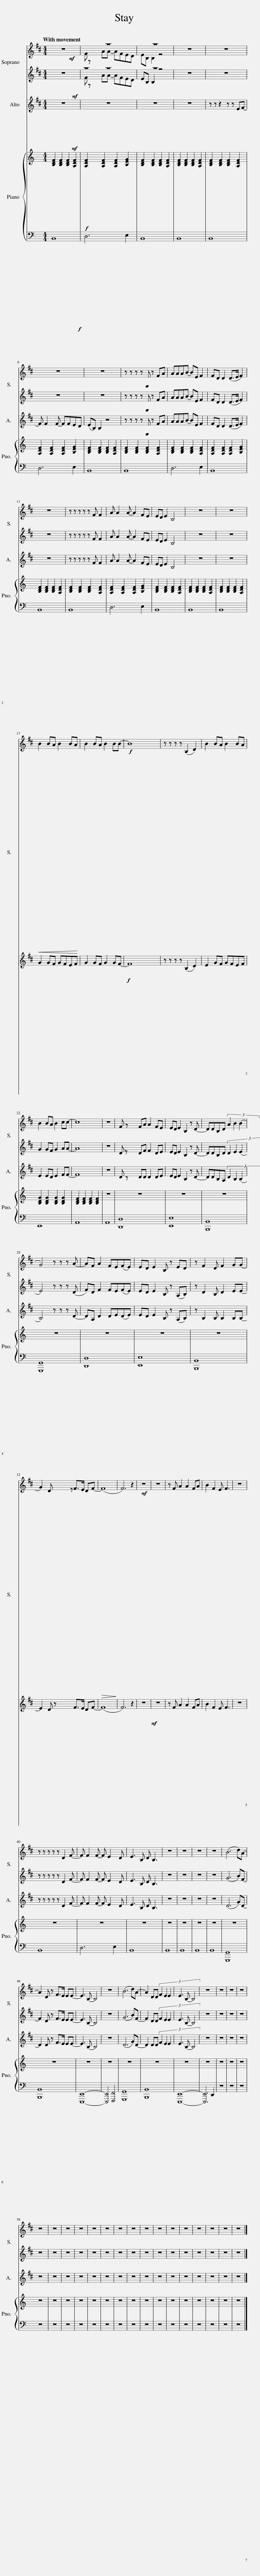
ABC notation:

X:1
%%score { ( 1 3 ) | ( 2 4 5 ) } 6 { 7 | 8 }
L:1/8
Q:1/4=116
M:4/4
I:linebreak $
K:D
V:1 treble
V:3 treble
V:2 treble
V:4 treble
V:5 treble
V:6 treble
V:7 treble
V:8 bass
V:1
!mf! z8 | z8 | z8 | z8 | z8 |$ %5
 z8 | z8 | z z z z D z FA | AAAB- BE F2 | FD D2 (D>E) F2 |$ %10
 z8 | z z z z z F F2 | A A2 A- A2 FE | ED E2 B,4 | z8 | %15
 z8 |$!<(! B2 BA B2 B!f!A!<)! | B2 BA B2 BB- | B8 | z z z z (B,2 D2) | %20
 B2 BA B2 BA |$ B2 BA B2 cc- | c8 | z8 | F z FA A2 FE | %25
 ED E2 B,2 z D- | DDB,D (3:2:2A2 [BB]2 (B4/3 |$ G4) z z z A- | AF A2 FE(FE) | ED E2 B, z ED | %30
 z F2 D F2 GG- |$ G2 D z F>E DF- |!>(! (F8!>)! | F6)!mf! z2 | z8 | %35
 z8 | z F A2 A2 FA | B2 F2 E F3 | z8 |$ z z z z z D2 F- | %40
 F F2 F- F E2 D | E3 B, D B,3 | z8 | z8!D.S.! | z8 | %45
 z8 | (B6 d)A- |$ A2 D z F>E EE- | E3 B,- B,4 | z8 | %50
 (B6 d)A- | A2 DD (3:2:2F2 [EE]2 E4/3 | E3 B,- B,4 | z8 | z8 | %55
 z8 | z8 |$ z8 | z8 | z8 | %60
 z8 | z8 | z8 | z8 | z8 | %65
 z8 | z8 | z8 | z8 | z8 | %70
 z8 | z8 | z8 |] %73
V:2
!mf! z8 | z8 | z8 | z8 | z8 |$ %5
 z8 | z8 | z z z z D z FA | AAAB- BE F2 | FD D2 (D>E) F2 |$ %10
 z8 | z z z z z F F2 | A A2 A- A2 FE | ED E2 B,4 | z8 | %15
 z8 |$!<(! G2 GF GFE!f!F!<)! | G2 GF G2 GF- | F8 | z z z z (B,2 D2) | %20
 E2 GF GFEF |$ G2 GF G2 AA- | A8 | z8 | D z DF F2 DE | %25
 ED E2 B,2 z D- | DDB,D (3:2:2D2 [EE]2 (E4/3 |$ E4) z z z (D | F)D F2 FE(FE) | ED E2 B, z (A,B,) | %30
 z D2 B, D2 EE- |$ E2 D z F>E DF- |!>(! (F8!>)! | F6)!mf! z2 | z8 | %35
 z8 | z F A2 A2 FA | B2 F2 E F3 | z8 |$ z z z z z D2 F- | %40
 F F2 F- F E2 D | E3 B, D B,3 | z8 | z8 | z8 | %45
 z8 | (G6 B)F- |$ F2 D z F>E EE- | E3 B,- B,4 | z8 | %50
 (G6 B)F- | F2 DD (3:2:2F2 [EE]2 E4/3 | E3 B,- B,4 | z8 | z8 | %55
 z8 | z8 |$ z8 | z8 | z8 | %60
 z8 | z8 | z8 | z8 | z8 | %65
 z8 | z8 | z8 | z8 | z8 | %70
 z8 | z8 | z8 |] %73
V:3
 x8 | F z AA- AFED | EB, B,2 z4 | x8 | x8 |$ %5
 x8 | x8 | x8 | x8 | x8 |$ %10
 x8 | x8 | x8 | x8 | x8 | %15
 x8 |$ x8 | x8 | x8 | x8 | %20
 x8 |$ x8 | x8 | x8 | x8 | %25
 x8 | x8 |$ x8 | x8 | x8 | %30
 x8 |$ x8 | x8 | x8 | x8 | %35
 x8 | x8 | x8 | x8 |$ x8 | %40
 x8 | x8 | x8 | x8 | x8 | %45
 x8 | x8 |$ x8 | x8 | x8 | %50
 x8 | x8 | x8 | x8 | x8 | %55
 x8 | x8 |$ x8 | x8 | x8 | %60
 x8 | x8 | x8 | x8 | x8 | %65
 x8 | x8 | x8 | x8 | x8 | %70
 x8 | x8 | x8 |] %73
V:4
 x8 | F z AA- AFED | x8 | x8 | x8 |$ %5
 x8 | x8 | x8 | x8 | x8 |$ %10
 x8 | x8 | x8 | x8 | x8 | %15
 x8 |$ x8 | x8 | x8 | x8 | %20
 x8 |$ x8 | x8 | x8 | x8 | %25
 x8 | x8 |$ x8 | x8 | x8 | %30
 x8 |$ x8 | x8 | x8 | x8 | %35
 x8 | x8 | x8 | x8 |$ x8 | %40
 x8 | x8 | x8 | x8 | x8 | %45
 x8 | x8 |$ x8 | x8 | x8 | %50
 x8 | x8 | x8 | x8 | x8 | %55
 x8 | x8 |$ x8 | x8 | x8 | %60
 x8 | x8 | x8 | x8 | x8 | %65
 x8 | x8 | x8 | x8 | x8 | %70
 x8 | x8 | x8 |] %73
V:5
 x8 | z8 | EB, B,2 z4 | x8 | x8 |$ %5
 x8 | x8 | x8 | x8 | x8 |$ %10
 x8 | x8 | x8 | x8 | x8 | %15
 x8 |$ x8 | x8 | x8 | x8 | %20
 x8 |$ x8 | x8 | x8 | x8 | %25
 x8 | x8 |$ x8 | x8 | x8 | %30
 x8 |$ x8 | x8 | x8 | x8 | %35
 x8 | x8 | x8 | x8 |$ x8 | %40
 x8 | x8 | x8 | x8 | x8 | %45
 x8 | x8 |$ x8 | x8 | x8 | %50
 x8 | x8 | x8 | x8 | x8 | %55
 x8 | x8 |$ x8 | x8 | x8 | %60
 x8 | x8 | x8 | x8 | x8 | %65
 x8 | x8 | x8 | x8 | x8 | %70
 x8 | x8 | x8 |] %73
V:6
!mf! z8 | z8 | z8 | z8 | z z z2 z z EF- |$ %5
 F F2 F- FFED | (EB,) B,2 z4 | z z z z D z FA | AAAB- BE F2 | FD D2 (D>E) F2 |$ %10
 z8 | z z z z z F F2 | A A2 A- A2 FE | ED E2 B,4 | z8 | %15
 z8 |$ E2!<(! DD E2 E!f!D!<)! | E2 ED E2 FD- | D8 | z z z z (B,2 D2) | %20
 E2 ED E2 ED |$ E2 ED E2 FF- | F8 | z8 | D z DD D2 DE | %25
 ED E2 B,2 z D- | DDB,A, (3:2:2D2 [B,B,]2 (B,4/3 |$ B,4) z z z D- | DA, D2 DE(DE) | ED E2 B, z (A,B,) | %30
 z B,2 B, B,2 B,B,- |$ B,2 D z F>E DF- |!>(! (F8!>)! | F6)!mf! z2 | z8 | %35
 z8 | z F A2 A2 FA | B2 F2 E F3 | z8 |$ z z z z z D2 F- | %40
 F F2 F- F E2 D | E3 B, D B,3 | z8 | z8 | z8 | %45
 z8 | (D6 G)D- |$ D2 D z F>E EE- | E3 B,- B,4 | z8 | %50
 (D6 G)D- | D2 DD (3:2:2F2 [EE]2 E4/3 | E3 B,- B,4 | z8 | z8 | %55
 z8 | z8 |$ z8 | z8 | z8 | %60
 z8 | z8 | z8 | z8 | z8 | %65
 z8 | z8 | z8 | z8 | z8 | %70
 z8 | z8 | z8 |] %73
V:7
[K:C]!f! [B,DF]2 [B,DF]2 [B,DF]2 [A,DF]2 | [A,DF]2 [A,DF]2 [A,DF]2 [B,EG]2 | [B,DF]2 [B,DF]2 [B,DF]2 [A,DF]2 | [B,DF]2 [B,DF]2 [B,DF]2 [A,DF]2 | [B,DF]2 [B,DF]2 [B,DF]2 [A,DF]2 |$ %5
 [A,DF]2 [A,DF]2 [A,DF]2 [B,EG]2 | [B,DF]2 [B,DF]2 [B,DF]2 [A,DF]2 | [B,DF]2 [B,DF]2 [B,DF]2 [A,DF]2 | [B,DF]2 [B,DF]2 [B,DF]2 [A,DF]2 | [A,DF]2 [A,DF]2 [A,DF]2 [B,EG]2 |$ %10
 [B,DF]2 [B,DF]2 [B,DF]2 [A,DF]2 | [B,DF]2 [B,DF]2 [B,DF]2 [A,DF]2 | [A,DF]2 [A,DF]2 [A,DF]2 [B,EG]2 | [B,DF]2 [B,DF]2 [B,DF]2 [A,DF]2 | [B,DF]2 [B,DF]2 [B,DF]2 [A,DF]2 | %15
 [B,DF]2 [B,DF]2 [B,DF]2 [A,DF]2 |$ [B,DG]2 [B,DG]2 [B,DG]2 [B,DG]2 | [B,EG]2 [B,EG]2 [B,EG]2 [B,EG]2 | [B,DF]2 [B,DF]2 [B,DF]2 [B,DF]2 | [B,DF]2 [B,DF]2 [B,DF]2 [B,DF]2 | %20
 [B,DG]2 [B,DG]2 [B,DG]2 [B,DG]2 |$ [B,DG]2 [B,DG]2 [B,DG]2 [B,DG]2 | [B,DF]2 [B,DF]2 [B,DF]2 [B,DF]2 | z8 | z8 | %25
 z8 | z8 |$ z8 | z8 | z8 | %30
 z8 |$ z8 | z8 | z8 | z8 | %35
 z8 | z8 | z8 | z8 |$ z8 | %40
 z8 | z8 | z8 | z8 | z8 | %45
 z8 | z8 |$ z8 | z8 | z8 | %50
 z8 | z8 | z8 | z8 | z8 | %55
 z8 | z8 |$ z8 | z8 | z8 | %60
 z8 | z8 | z8 | z8 | z8 | %65
 z8 | z8 | z8 | z8 | z8 | %70
 z8 | z8 | z8 |] %73
V:8
[K:C]!f! B,,8 | D,6 E,2 | B,,8 | B,,8 | B,,8 |$ %5
 D,6 E,2 | B,,8 | B,,8 | D,6 E,2 | B,,8 |$ %10
 B,,8 | B,,8 | D,6 E,2 | B,,8 | B,,8 | %15
 B,,8 |$ G,,8 | E,,8 | B,,8- | B,,8 | %20
 G,,8 |$ E,,8 | A,,8 | A,,8 | [D,,D,]8 | %25
 [E,,E,]8 | [B,,,B,,]8 |$ [G,,,G,,]8 | [D,,D,]8 | [E,,E,]8 | %30
 [B,,,B,,]8 |$ [G,,,G,,]8 | D,6!>(! E,2!>)! | B,,8 | B,,8 | %35
 B,,8 | D,6 E,2 | B,,8 | B,,8 |$ B,,8 | %40
 D,6 E,2 | B,,8 | B,,8 | B,,8 | B,,8 | %45
 B,,8 | [G,,,G,,]8 |$ [B,,,B,,]8 | [E,,,E,,]8- | [E,,,E,,]4 [F,,,F,,]4 | %50
 [G,,,G,,]8 | [B,,,B,,]8 | [E,,,E,,]8- | [E,,,E,,]6 D,,2 | z8 | %55
 z8 | z8 |$ z8 | z8 | z8 | %60
 z8 | z8 | z8 | z8 | z8 | %65
 z8 | z8 | z8 | z8 | z8 | %70
 z8 | z8 | z8 |] %73
